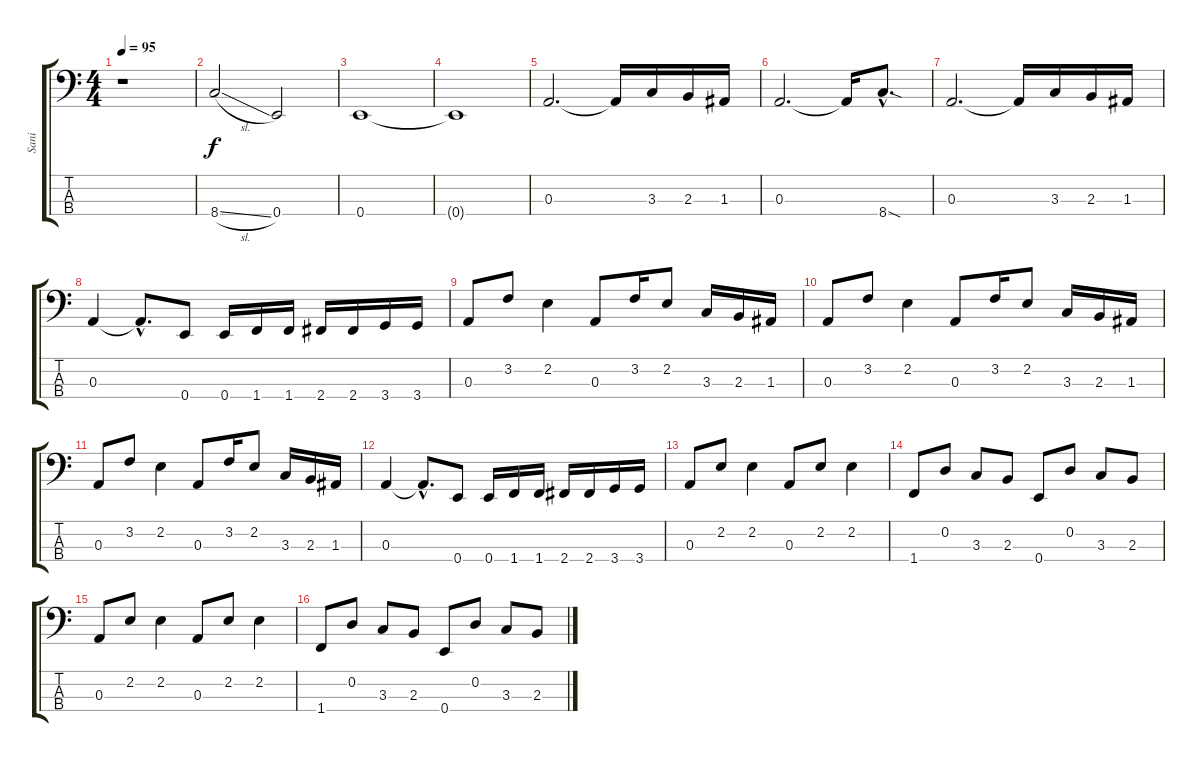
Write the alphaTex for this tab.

\track ("Sani" "Sani") {instrument electricbasspick}
\staff {score tabs}
\tuning (G2 D2 A1 E1) {hide}
\ts (4 4)
\tempo 95
\clef f4
\ks c
r.1{dy f instrument electricbasspick} |
8.4{sl}.2 0.4.2 |
0.4.1 |
0.4{t}.1 |
0.3.2{d} 0.3{t}.16 3.3.16 2.3.16 1.3.16 |
0.3.2{d} 0.3{t}.16 8.4{sod hac}.8{d} |
0.3.2{d} 0.3{t}.16 3.3.16 2.3.16 1.3.16 |
0.3.4 0.3{hac t}.8{d} 0.4.8 0.4.16 1.4.16 1.4.16 2.4.16 2.4.16 3.4.16 3.4.16 |
0.3.8 3.2.8 2.2.4 0.3.8 3.2.16 2.2.8 3.3.16 2.3.16 1.3.16 |
0.3.8 3.2.8 2.2.4 0.3.8 3.2.16 2.2.8 3.3.16 2.3.16 1.3.16 |
0.3.8 3.2.8 2.2.4 0.3.8 3.2.16 2.2.8 3.3.16 2.3.16 1.3.16 |
0.3.4 0.3{hac t}.8{d} 0.4.8 0.4.16 1.4.16 1.4.16 2.4.16 2.4.16 3.4.16 3.4.16 |
0.3.8 2.2.8 2.2.4 0.3.8 2.2.8 2.2.4 |
1.4.8 0.2.8 3.3.8 2.3.8 0.4.8 0.2.8 3.3.8 2.3.8 |
0.3.8 2.2.8 2.2.4 0.3.8 2.2.8 2.2.4 |
1.4.8 0.2.8 3.3.8 2.3.8 0.4.8 0.2.8 3.3.8 2.3.8
